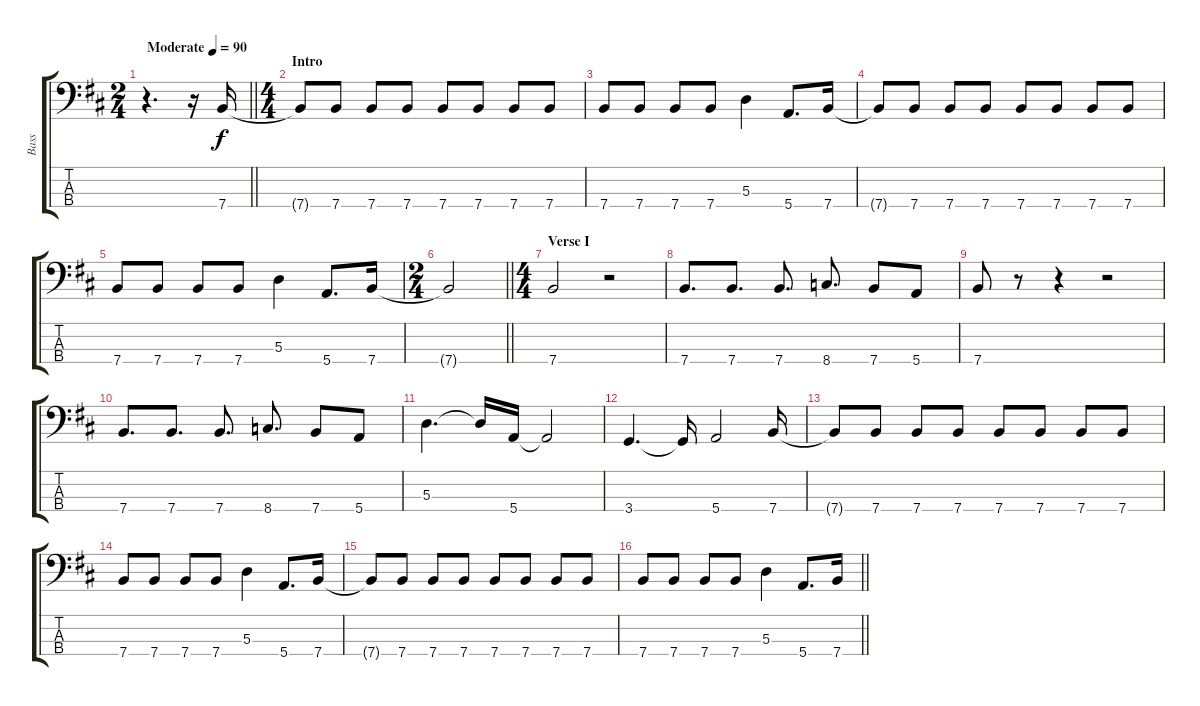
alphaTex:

\track ("Bass" "Bass") {instrument electricbassfinger}
\staff {score tabs}
\tuning (G2 D2 A1 E1) {hide}
\ts (2 4)
\tempo (90 "Moderate")
\clef f4
\barLineRight lightlight
\ks bminor
r.4{d dy f instrument electricbassfinger} r.16 7.4.16 |
\ts (4 4)
\section ("" "Intro")
7.4{t}.8 7.4.8 7.4.8 7.4.8 7.4.8 7.4.8 7.4.8 7.4.8 |
7.4.8 7.4.8 7.4.8 7.4.8 5.3.4 5.4.8{d} 7.4.16 |
7.4{t}.8 7.4.8 7.4.8 7.4.8 7.4.8 7.4.8 7.4.8 7.4.8 |
7.4.8 7.4.8 7.4.8 7.4.8 5.3.4 5.4.8{d} 7.4.16 |
\ts (2 4)
\barLineRight lightlight
7.4{t}.2 |
\ts (4 4)
\section ("" "Verse I")
7.4.2 r.2 |
7.4.8{d} 7.4.8{d} 7.4.8{d} 8.4.8{d} 7.4.8 5.4.8 |
7.4.8 r.8 r.4 r.2 |
7.4.8{d} 7.4.8{d} 7.4.8{d} 8.4.8{d} 7.4.8 5.4.8 |
5.3.4{d} 5.3{t}.16 5.4.16 5.4{t}.2 |
3.4.4{d} 3.4{t}.16 5.4.2 7.4.16 |
7.4{t}.8 7.4.8 7.4.8 7.4.8 7.4.8 7.4.8 7.4.8 7.4.8 |
7.4.8 7.4.8 7.4.8 7.4.8 5.3.4 5.4.8{d} 7.4.16 |
7.4{t}.8 7.4.8 7.4.8 7.4.8 7.4.8 7.4.8 7.4.8 7.4.8 |
\barLineRight lightlight
7.4.8 7.4.8 7.4.8 7.4.8 5.3.4 5.4.8{d} 7.4.16
